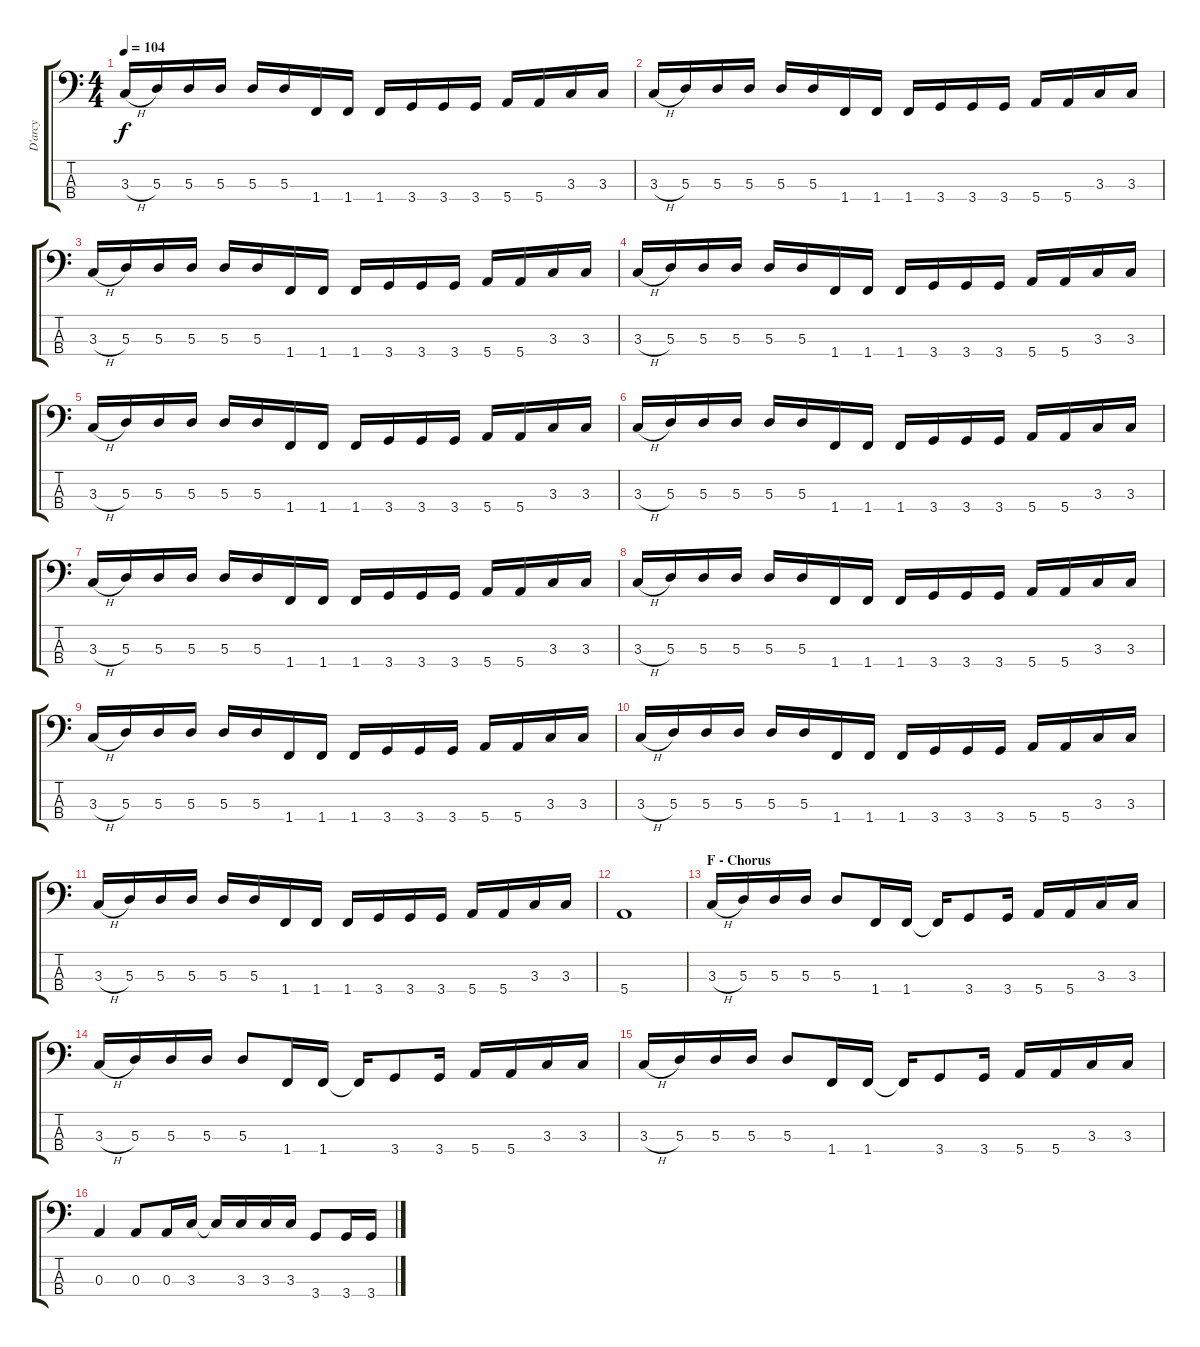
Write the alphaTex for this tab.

\track ("D'arcy" "D'arcy") {instrument electricbasspick}
\staff {score tabs}
\tuning (G2 D2 A1 E1) {hide}
\ts (4 4)
\tempo 104
\clef f4
\ks c
3.3{h}.16{dy f} 5.3.16 5.3.16 5.3.16 5.3.16 5.3.16 1.4.16 1.4.16 1.4.16 3.4.16 3.4.16 3.4.16 5.4.16 5.4.16 3.3.16 3.3.16 |
3.3{h}.16 5.3.16 5.3.16 5.3.16 5.3.16 5.3.16 1.4.16 1.4.16 1.4.16 3.4.16 3.4.16 3.4.16 5.4.16 5.4.16 3.3.16 3.3.16 |
3.3{h}.16 5.3.16 5.3.16 5.3.16 5.3.16 5.3.16 1.4.16 1.4.16 1.4.16 3.4.16 3.4.16 3.4.16 5.4.16 5.4.16 3.3.16 3.3.16 |
3.3{h}.16 5.3.16 5.3.16 5.3.16 5.3.16 5.3.16 1.4.16 1.4.16 1.4.16 3.4.16 3.4.16 3.4.16 5.4.16 5.4.16 3.3.16 3.3.16 |
3.3{h}.16 5.3.16 5.3.16 5.3.16 5.3.16 5.3.16 1.4.16 1.4.16 1.4.16 3.4.16 3.4.16 3.4.16 5.4.16 5.4.16 3.3.16 3.3.16 |
3.3{h}.16 5.3.16 5.3.16 5.3.16 5.3.16 5.3.16 1.4.16 1.4.16 1.4.16 3.4.16 3.4.16 3.4.16 5.4.16 5.4.16 3.3.16 3.3.16 |
3.3{h}.16 5.3.16 5.3.16 5.3.16 5.3.16 5.3.16 1.4.16 1.4.16 1.4.16 3.4.16 3.4.16 3.4.16 5.4.16 5.4.16 3.3.16 3.3.16 |
3.3{h}.16 5.3.16 5.3.16 5.3.16 5.3.16 5.3.16 1.4.16 1.4.16 1.4.16 3.4.16 3.4.16 3.4.16 5.4.16 5.4.16 3.3.16 3.3.16 |
3.3{h}.16 5.3.16 5.3.16 5.3.16 5.3.16 5.3.16 1.4.16 1.4.16 1.4.16 3.4.16 3.4.16 3.4.16 5.4.16 5.4.16 3.3.16 3.3.16 |
3.3{h}.16 5.3.16 5.3.16 5.3.16 5.3.16 5.3.16 1.4.16 1.4.16 1.4.16 3.4.16 3.4.16 3.4.16 5.4.16 5.4.16 3.3.16 3.3.16 |
3.3{h}.16 5.3.16 5.3.16 5.3.16 5.3.16 5.3.16 1.4.16 1.4.16 1.4.16 3.4.16 3.4.16 3.4.16 5.4.16 5.4.16 3.3.16 3.3.16 |
5.4.1 |
\section ("" "F - Chorus")
3.3{h}.16 5.3.16 5.3.16 5.3.16 5.3.8 1.4.16 1.4.16 1.4{t}.16 3.4.8 3.4.16 5.4.16 5.4.16 3.3.16 3.3.16 |
3.3{h}.16 5.3.16 5.3.16 5.3.16 5.3.8 1.4.16 1.4.16 1.4{t}.16 3.4.8 3.4.16 5.4.16 5.4.16 3.3.16 3.3.16 |
3.3{h}.16 5.3.16 5.3.16 5.3.16 5.3.8 1.4.16 1.4.16 1.4{t}.16 3.4.8 3.4.16 5.4.16 5.4.16 3.3.16 3.3.16 |
0.3.4 0.3.8 0.3.16 3.3.16 3.3{t}.16 3.3.16 3.3.16 3.3.16 3.4.8 3.4.16 3.4.16
